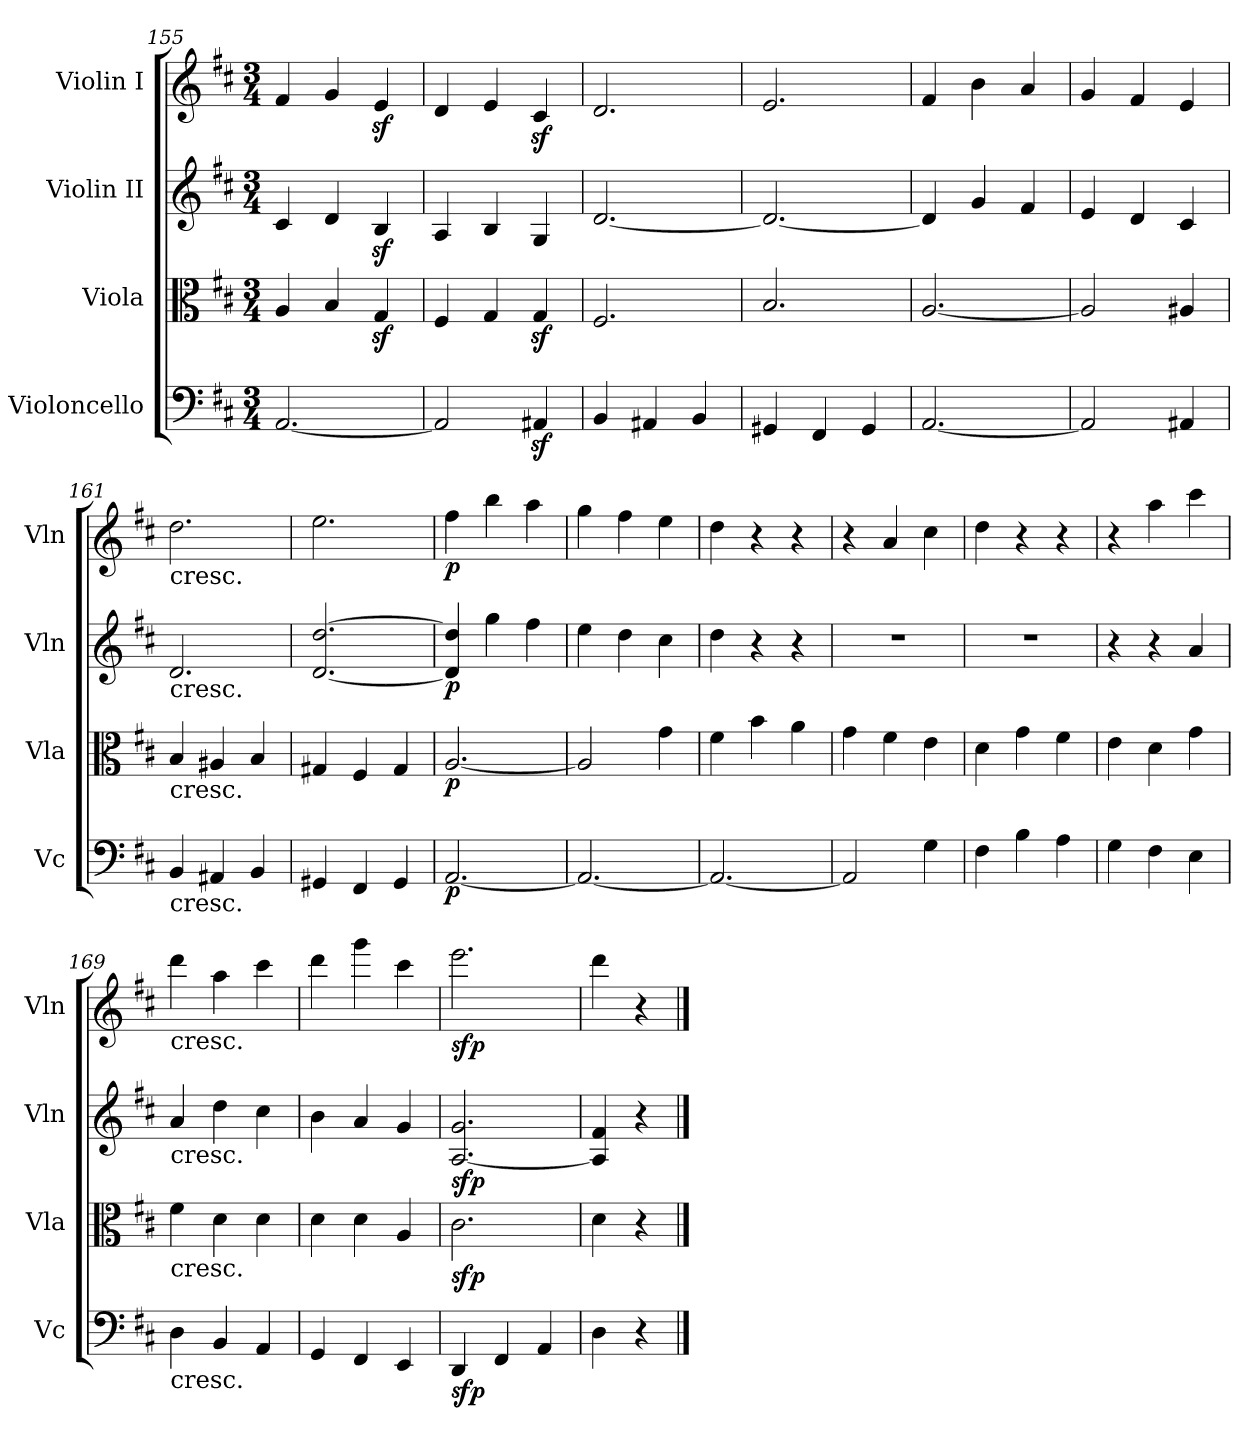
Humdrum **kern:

**kern	**dynam	**kern	**dynam	**kern	**dynam	**kern	**dynam
*part4	*part4	*part3	*part3	*part2	*part2	*part1	*part1
*staff4	*staff4	*staff3	*staff3	*staff2	*staff2	*staff1	*staff1
*I"Violoncello	*	*I"Viola	*	*I"Violin II	*	*I"Violin I	*
*I'Vc	*	*I'Vla	*	*I'Vln	*	*I'Vln	*
!!LO:PB:g=z
*clefF4	*	*clefC3	*	*clefG2	*	*clefG2	*
*k[f#c#]	*	*k[f#c#]	*	*k[f#c#]	*	*k[f#c#]	*
*M3/4	*	*M3/4	*	*M3/4	*	*M3/4	*
=155	=155	=155	=155	=155	=155	=155	=155
[2.AA/	.	4A/	.	4c#/	.	4f#/	.
.	.	4B/	.	4d/	.	4g/	.
.	.	4Gz</	.	4Bz</	.	4ez</	.
=156	=156	=156	=156	=156	=156	=156	=156
2AA/]	.	4F#/	.	4A/	.	4d/	.
.	.	4G/	.	4B/	.	4e/	.
4AA#Xz</	.	4Gz>/	.	4G/	.	4c#z</	.
=157	=157	=157	=157	=157	=157	=157	=157
4BB/	.	2.F#/	.	[2.d/	.	2.d/	.
4AA#X/	.	.	.	.	.	.	.
4BB/	.	.	.	.	.	.	.
=158	=158	=158	=158	=158	=158	=158	=158
4GG#X/	.	2.B/	.	2.d/_	.	2.e/	.
4FF#/	.	.	.	.	.	.	.
4GG#/	.	.	.	.	.	.	.
=159	=159	=159	=159	=159	=159	=159	=159
[2.AA/	.	[2.A/	.	4d/]	.	4f#/	.
.	.	.	.	4g/	.	4b\	.
.	.	.	.	4f#/	.	4a/	.
=160	=160	=160	=160	=160	=160	=160	=160
2AA/]	.	2A/]	.	4e/	.	4g/	.
.	.	.	.	4d/	.	4f#/	.
4AA#X/	.	4A#X/	.	4c#/	.	4e/	.
=161	=161	=161	=161	=161	=161	=161	=161
!	!	!	!	!	!	!LO:TX:b:t=cresc.	!
!	!	!	!	!LO:TX:b:t=cresc.	!	!	!
!	!	!LO:TX:b:t=cresc.	!	!	!	!	!
!LO:TX:b:t=cresc.	!	!	!	!	!	!	!
4BB/	.	4B/	.	2.d/	.	2.dd\	.
4AA#X/	.	4A#X/	.	.	.	.	.
4BB/	.	4B/	.	.	.	.	.
!!LO:LB:g=z
=162	=162	=162	=162	=162	=162	=162	=162
4GG#X/	.	4G#X/	.	[2.d/ [2.dd/	.	2.ee\	.
4FF#/	.	4F#/	.	.	.	.	.
4GG#/	.	4G#/	.	.	.	.	.
=163	=163	=163	=163	=163	=163	=163	=163
!	!LO:DY:b	!	!LO:DY:b	!	!LO:DY:b	!	!LO:DY:b
[2.AA/	p	[2.A/	p	4d/] 4dd/]	p	4ff#\	p
.	.	.	.	4gg\	.	4bb\	.
.	.	.	.	4ff#\	.	4aa\	.
=164	=164	=164	=164	=164	=164	=164	=164
2.AA/_	.	2A/]	.	4ee\	.	4gg\	.
.	.	.	.	4dd\	.	4ff#\	.
.	.	4g\	.	4cc#\	.	4ee\	.
=165	=165	=165	=165	=165	=165	=165	=165
2.AA/_	.	4f#\	.	4dd\	.	4dd\	.
.	.	4b\	.	4r	.	4r	.
.	.	4a\	.	4r	.	4r	.
=166	=166	=166	=166	=166	=166	=166	=166
2AA/]	.	4g\	.	2.r	.	4r	.
.	.	4f#\	.	.	.	4a/	.
4G\	.	4e\	.	.	.	4cc#\	.
=167	=167	=167	=167	=167	=167	=167	=167
4F#\	.	4d\	.	2.r	.	4dd\	.
4B\	.	4g\	.	.	.	4r	.
4A\	.	4f#\	.	.	.	4r	.
=168	=168	=168	=168	=168	=168	=168	=168
4G\	.	4e\	.	4r	.	4r	.
4F#\	.	4d\	.	4r	.	4aa\	.
4E\	.	4g\	.	4a/	.	4ccc#\	.
!!LO:PB:g=z
=169	=169	=169	=169	=169	=169	=169	=169
!	!	!	!	!	!	!LO:TX:b:t=cresc.	!
!	!	!	!	!LO:TX:b:t=cresc.	!	!	!
!	!	!LO:TX:b:t=cresc.	!	!	!	!	!
!LO:TX:b:t=cresc.	!	!	!	!	!	!	!
4D\	.	4f#\	.	4a/	.	4ddd\	.
4BB/	.	4d\	.	4dd\	.	4aa\	.
4AA/	.	4d\	.	4cc#\	.	4ccc#\	.
=170	=170	=170	=170	=170	=170	=170	=170
4GG/	.	4d\	.	4b\	.	4ddd\	.
4FF#/	.	4d\	.	4a/	.	4ggg\	.
4EE/	.	4A/	.	4g/	.	4ccc#\	.
=171	=171	=171	=171	=171	=171	=171	=171
!	!LO:DY:b	!	!LO:DY:b	!	!LO:DY:b	!	!LO:DY:b
4DD/	sfp	2.c#\	sfp	[2.A/ 2.g/	sfp	2.eee\	sfp
4FF#/	.	.	.	.	.	.	.
4AA/	.	.	.	.	.	.	.
=172	=172	=172	=172	=172	=172	=172	=172
4D\	.	4d\	.	4A/] 4f#/	.	4ddd\	.
4r	.	4r	.	4r	.	4r	.
==	==	==	==	==	==	==	==
*-	*-	*-	*-	*-	*-	*-	*-
